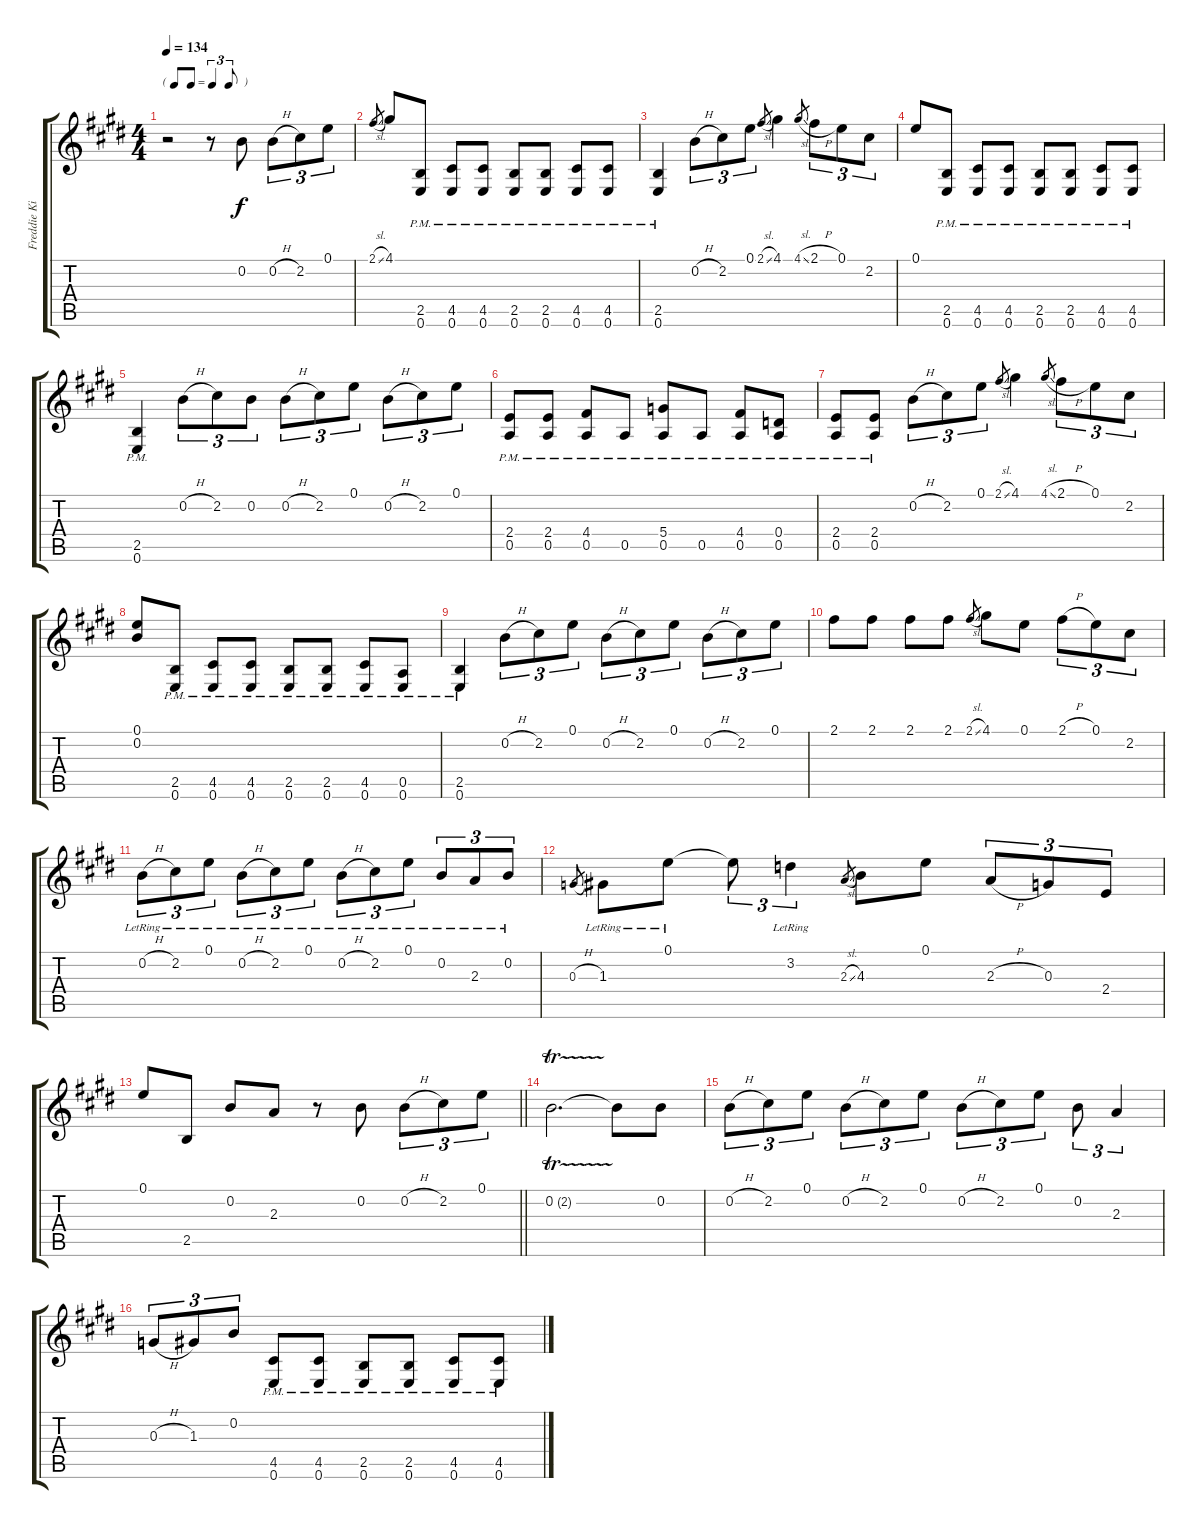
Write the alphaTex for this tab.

\track ("Freddie King (Gtr. w/ slight dist.)" "Freddie Ki") {instrument overdrivenguitar}
\staff {score tabs}
\tuning (E4 B3 G3 D3 A2 E2) {hide}
\ts (4 4)
\tf triplet8th
\tempo 134
\clef g2
\ks e
r.2{dy f instrument overdrivenguitar} r.8 0.2.8 0.2{h}.8{tu (3 2)} 2.2.8{tu (3 2)} 0.1.8{tu (3 2)} |
\ks c#minor
2.1{sl}.8{gr} 4.1.8 (2.5{pm} 0.6{pm}).8 (4.5{pm} 0.6{pm}).8 (4.5{pm} 0.6{pm}).8 (2.5{pm} 0.6{pm}).8 (2.5{pm} 0.6{pm}).8 (4.5{pm} 0.6{pm}).8 (4.5{pm} 0.6{pm}).8 |
(2.5{pm} 0.6{pm}).4 0.2{h}.8{tu (3 2)} 2.2.8{tu (3 2)} 0.1.8{tu (3 2)} 2.1{sl}.8{gr} 4.1.4 4.1{sl}.8{gr} 2.1{h}.8{tu (3 2)} 0.1.8{tu (3 2)} 2.2.8{tu (3 2)} |
0.1.8 (2.5{pm} 0.6{pm}).8 (4.5{pm} 0.6{pm}).8 (4.5{pm} 0.6{pm}).8 (2.5{pm} 0.6{pm}).8 (2.5{pm} 0.6{pm}).8 (4.5{pm} 0.6{pm}).8 (4.5{pm} 0.6{pm}).8 |
\ks e
(2.5{pm} 0.6{pm}).4 0.2{h}.8{tu (3 2)} 2.2.8{tu (3 2)} 0.2.8{tu (3 2)} 0.2{h}.8{tu (3 2)} 2.2.8{tu (3 2)} 0.1.8{tu (3 2)} 0.2{h}.8{tu (3 2)} 2.2.8{tu (3 2)} 0.1.8{tu (3 2)} |
\ks c#minor
(2.4{pm} 0.5{pm}).8 (2.4{pm} 0.5{pm}).8 (4.4{pm} 0.5{pm}).8 0.5{pm}.8 (5.4{pm} 0.5{pm}).8 0.5{pm}.8 (4.4{pm} 0.5{pm}).8 (0.4{pm} 0.5{pm}).8 |
(2.4{pm} 0.5{pm}).8 (2.4{pm} 0.5{pm}).8 0.2{h}.8{tu (3 2)} 2.2.8{tu (3 2)} 0.1.8{tu (3 2)} 2.1{sl}.8{gr} 4.1.4 4.1{sl}.8{gr} 2.1{h}.8{tu (3 2)} 0.1.8{tu (3 2)} 2.2.8{tu (3 2)} |
(0.1 0.2).8 (2.5{pm} 0.6{pm}).8 (4.5{pm} 0.6{pm}).8 (4.5{pm} 0.6{pm}).8 (2.5{pm} 0.6{pm}).8 (2.5{pm} 0.6{pm}).8 (4.5{pm} 0.6{pm}).8 (0.5{pm} 0.6{pm}).8 |
\ks e
(2.5{pm} 0.6{pm}).4 0.2{h}.8{tu (3 2)} 2.2.8{tu (3 2)} 0.1.8{tu (3 2)} 0.2{h}.8{tu (3 2)} 2.2.8{tu (3 2)} 0.1.8{tu (3 2)} 0.2{h}.8{tu (3 2)} 2.2.8{tu (3 2)} 0.1.8{tu (3 2)} |
\ks c#minor
2.1.8 2.1.8 2.1.8 2.1.8 2.1{sl}.8{gr} 4.1.8 0.1.8 2.1{h}.8{tu (3 2)} 0.1.8{tu (3 2)} 2.2.8{tu (3 2)} |
0.2{h lr}.8{tu (3 2)} 2.2{lr}.8{tu (3 2)} 0.1{lr}.8{tu (3 2)} 0.2{h lr}.8{tu (3 2)} 2.2{lr}.8{tu (3 2)} 0.1{lr}.8{tu (3 2)} 0.2{h lr}.8{tu (3 2)} 2.2{lr}.8{tu (3 2)} 0.1{lr}.8{tu (3 2)} 0.2{lr}.8{tu (3 2)} 2.3{lr}.8{tu (3 2)} 0.2{lr}.8{tu (3 2)} |
\ks e
0.3{h}.8{gr} 1.3{lr}.8 0.1{lr}.8 0.1{t}.8{tu (3 2)} 3.2{lr}.4{tu (3 2)} 2.3{sl}.8{gr} 4.3.8 0.1.8 2.3{h}.8{tu (3 2)} 0.3.8{tu (3 2)} 2.4.8{tu (3 2)} |
\barLineRight lightlight
\ks c#minor
0.1.8 2.5.8 0.2.8 2.3.8 r.8 0.2.8 0.2{h}.8{tu (3 2)} 2.2.8{tu (3 2)} 0.1.8{tu (3 2)} |
\section ("" " ")
0.2{tr (2 32)}.2{d} 0.2{t}.8 0.2.8 |
\ks e
0.2{h}.8{tu (3 2)} 2.2.8{tu (3 2)} 0.1.8{tu (3 2)} 0.2{h}.8{tu (3 2)} 2.2.8{tu (3 2)} 0.1.8{tu (3 2)} 0.2{h}.8{tu (3 2)} 2.2.8{tu (3 2)} 0.1.8{tu (3 2)} 0.2.8{tu (3 2)} 2.3.4{tu (3 2)} |
\ks c#minor
0.3{h}.8{tu (3 2)} 1.3.8{tu (3 2)} 0.2.8{tu (3 2)} (4.5{pm} 0.6{pm}).8 (4.5{pm} 0.6{pm}).8 (2.5{pm} 0.6{pm}).8 (2.5{pm} 0.6{pm}).8 (4.5{pm} 0.6{pm}).8 (4.5{pm} 0.6{pm}).8
